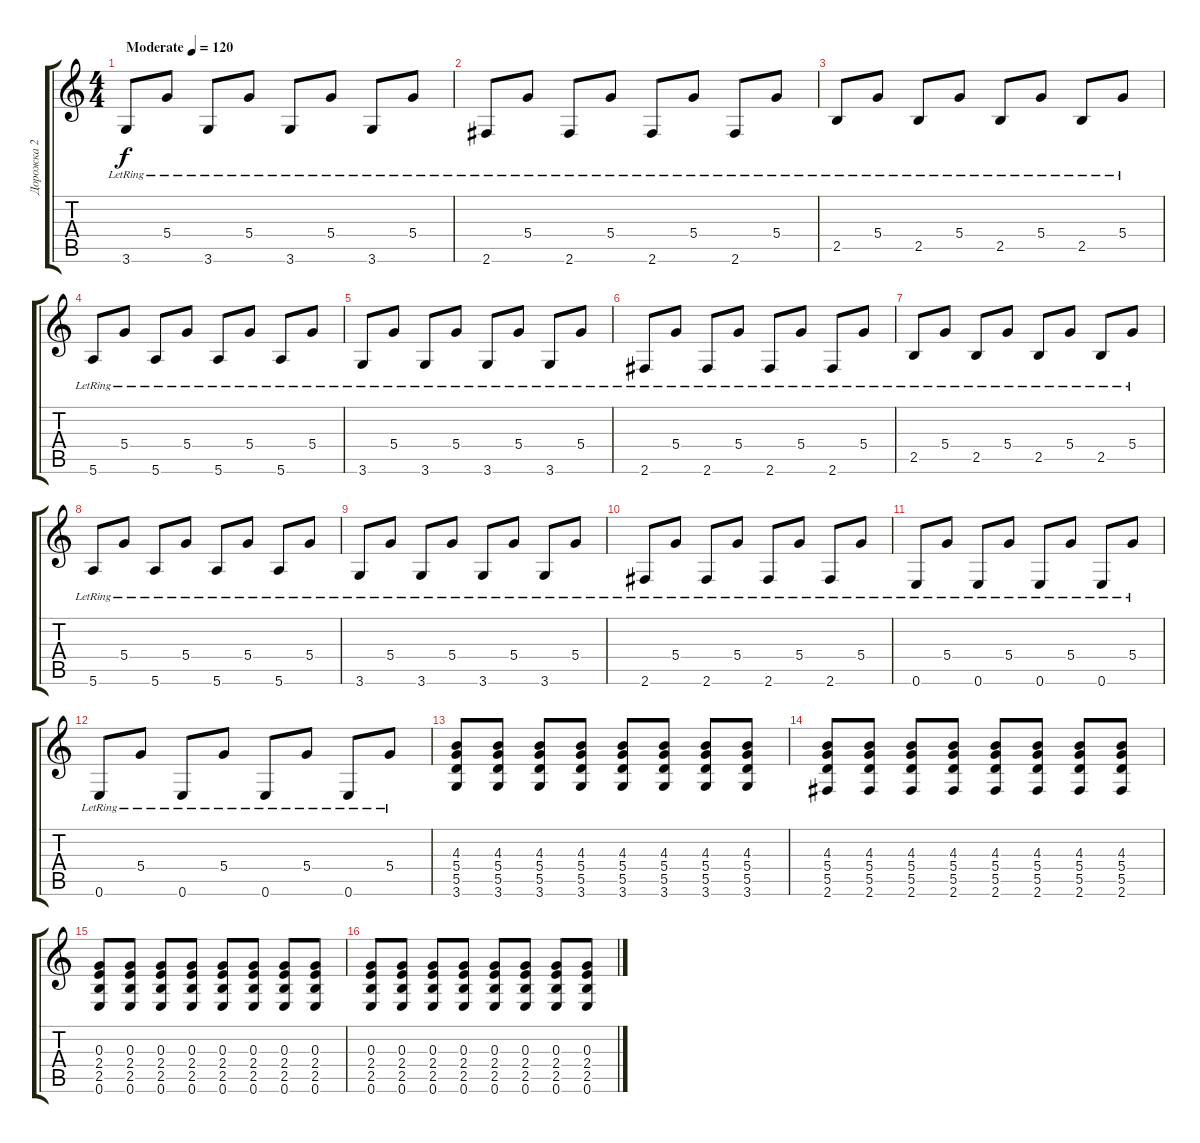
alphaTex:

\track ("Дорожка 2" "Дорожка 2") {instrument distortionguitar}
\staff {score tabs}
\tuning (E4 B3 G3 D3 A2 E2) {hide}
\ts (4 4)
\tempo (120 "Moderate")
\clef g2
\ks c
3.6{lr}.8{dy f instrument distortionguitar} 5.4{lr}.8 3.6{lr}.8 5.4{lr}.8 3.6{lr}.8 5.4{lr}.8 3.6{lr}.8 5.4{lr}.8 |
2.6{lr}.8 5.4{lr}.8 2.6{lr}.8 5.4{lr}.8 2.6{lr}.8 5.4{lr}.8 2.6{lr}.8 5.4{lr}.8 |
2.5{lr}.8 5.4{lr}.8 2.5{lr}.8 5.4{lr}.8 2.5{lr}.8 5.4{lr}.8 2.5{lr}.8 5.4{lr}.8 |
5.6{lr}.8 5.4{lr}.8 5.6{lr}.8 5.4{lr}.8 5.6{lr}.8 5.4{lr}.8 5.6{lr}.8 5.4{lr}.8 |
3.6{lr}.8 5.4{lr}.8 3.6{lr}.8 5.4{lr}.8 3.6{lr}.8 5.4{lr}.8 3.6{lr}.8 5.4{lr}.8 |
2.6{lr}.8 5.4{lr}.8 2.6{lr}.8 5.4{lr}.8 2.6{lr}.8 5.4{lr}.8 2.6{lr}.8 5.4{lr}.8 |
2.5{lr}.8 5.4{lr}.8 2.5{lr}.8 5.4{lr}.8 2.5{lr}.8 5.4{lr}.8 2.5{lr}.8 5.4{lr}.8 |
5.6{lr}.8 5.4{lr}.8 5.6{lr}.8 5.4{lr}.8 5.6{lr}.8 5.4{lr}.8 5.6{lr}.8 5.4{lr}.8 |
3.6{lr}.8 5.4{lr}.8 3.6{lr}.8 5.4{lr}.8 3.6{lr}.8 5.4{lr}.8 3.6{lr}.8 5.4{lr}.8 |
2.6{lr}.8 5.4{lr}.8 2.6{lr}.8 5.4{lr}.8 2.6{lr}.8 5.4{lr}.8 2.6{lr}.8 5.4{lr}.8 |
0.6{lr}.8 5.4{lr}.8 0.6{lr}.8 5.4{lr}.8 0.6{lr}.8 5.4{lr}.8 0.6{lr}.8 5.4{lr}.8 |
0.6{lr}.8 5.4{lr}.8 0.6{lr}.8 5.4{lr}.8 0.6{lr}.8 5.4{lr}.8 0.6{lr}.8 5.4{lr}.8 |
(4.3 5.4 5.5 3.6).8 (4.3 5.4 5.5 3.6).8 (4.3 5.4 5.5 3.6).8 (4.3 5.4 5.5 3.6).8 (4.3 5.4 5.5 3.6).8 (4.3 5.4 5.5 3.6).8 (4.3 5.4 5.5 3.6).8 (4.3 5.4 5.5 3.6).8 |
(4.3 5.4 5.5 2.6).8 (4.3 5.4 5.5 2.6).8 (4.3 5.4 5.5 2.6).8 (4.3 5.4 5.5 2.6).8 (4.3 5.4 5.5 2.6).8 (4.3 5.4 5.5 2.6).8 (4.3 5.4 5.5 2.6).8 (4.3 5.4 5.5 2.6).8 |
(0.3 2.4 2.5 0.6).8 (0.3 2.4 2.5 0.6).8 (0.3 2.4 2.5 0.6).8 (0.3 2.4 2.5 0.6).8 (0.3 2.4 2.5 0.6).8 (0.3 2.4 2.5 0.6).8 (0.3 2.4 2.5 0.6).8 (0.3 2.4 2.5 0.6).8 |
(0.3 2.4 2.5 0.6).8 (0.3 2.4 2.5 0.6).8 (0.3 2.4 2.5 0.6).8 (0.3 2.4 2.5 0.6).8 (0.3 2.4 2.5 0.6).8 (0.3 2.4 2.5 0.6).8 (0.3 2.4 2.5 0.6).8 (0.3 2.4 2.5 0.6).8
